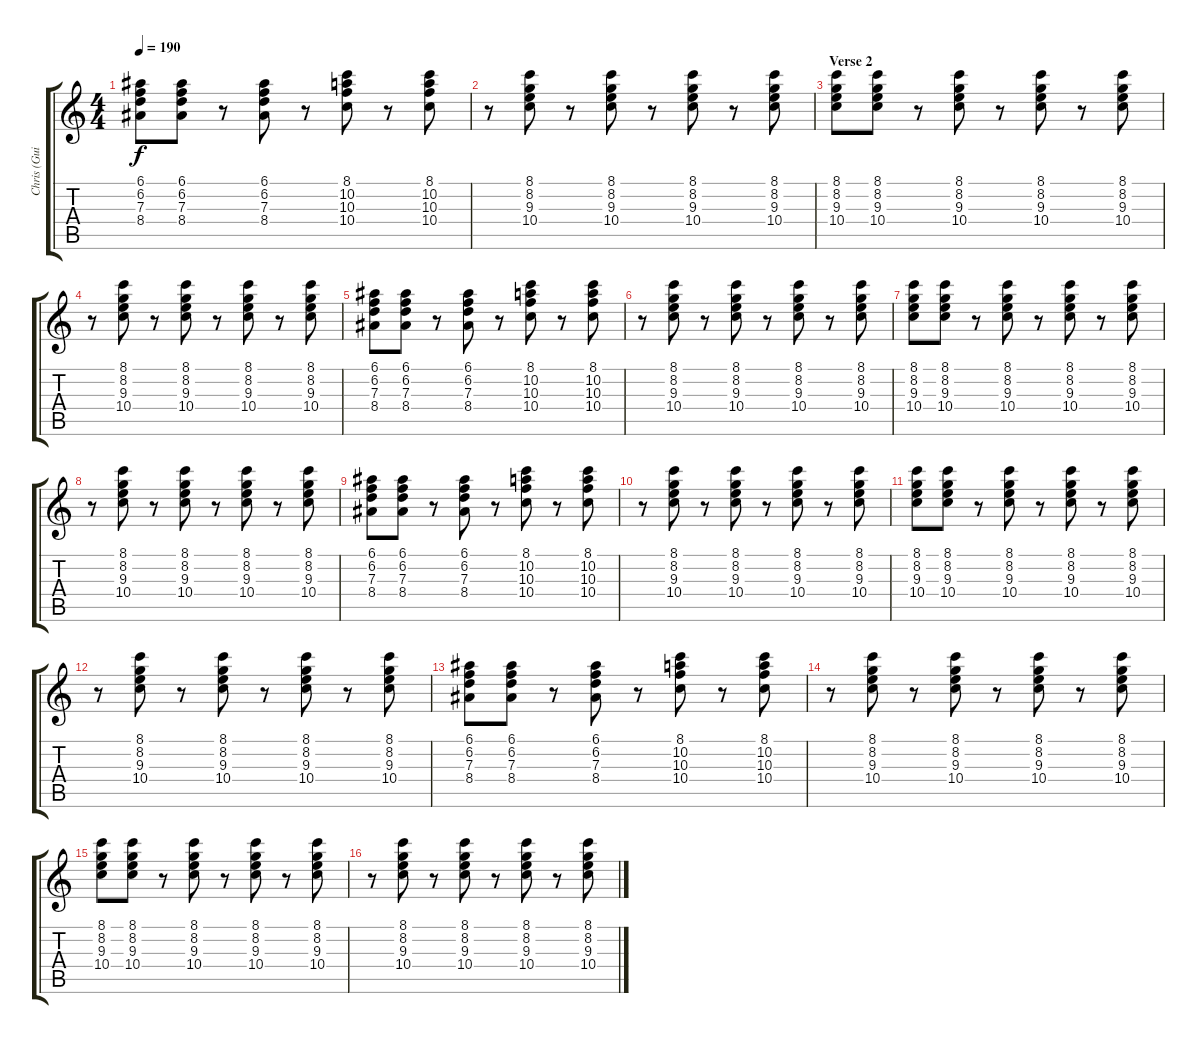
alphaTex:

\track ("Chris (Guitar)" "Chris (Gui") {instrument electricguitarclean}
\staff {score tabs}
\tuning (E4 B3 G3 D3 A2 E2) {hide}
\ts (4 4)
\tempo 190
\clef g2
\ks c
(6.1 6.2 7.3 8.4).8{dy f} (6.1 6.2 7.3 8.4).8 r.8 (6.1 6.2 7.3 8.4).8 r.8 (8.1 10.2 10.3 10.4).8 r.8 (8.1 10.2 10.3 10.4).8 |
r.8 (8.1 8.2 9.3 10.4).8 r.8 (8.1 8.2 9.3 10.4).8 r.8 (8.1 8.2 9.3 10.4).8 r.8 (8.1 8.2 9.3 10.4).8 |
\section ("" "Verse 2")
(8.1 8.2 9.3 10.4).8 (8.1 8.2 9.3 10.4).8 r.8 (8.1 8.2 9.3 10.4).8 r.8 (8.1 8.2 9.3 10.4).8 r.8 (8.1 8.2 9.3 10.4).8 |
r.8 (8.1 8.2 9.3 10.4).8 r.8 (8.1 8.2 9.3 10.4).8 r.8 (8.1 8.2 9.3 10.4).8 r.8 (8.1 8.2 9.3 10.4).8 |
(6.1 6.2 7.3 8.4).8 (6.1 6.2 7.3 8.4).8 r.8 (6.1 6.2 7.3 8.4).8 r.8 (8.1 10.2 10.3 10.4).8 r.8 (8.1 10.2 10.3 10.4).8 |
r.8 (8.1 8.2 9.3 10.4).8 r.8 (8.1 8.2 9.3 10.4).8 r.8 (8.1 8.2 9.3 10.4).8 r.8 (8.1 8.2 9.3 10.4).8 |
(8.1 8.2 9.3 10.4).8 (8.1 8.2 9.3 10.4).8 r.8 (8.1 8.2 9.3 10.4).8 r.8 (8.1 8.2 9.3 10.4).8 r.8 (8.1 8.2 9.3 10.4).8 |
r.8 (8.1 8.2 9.3 10.4).8 r.8 (8.1 8.2 9.3 10.4).8 r.8 (8.1 8.2 9.3 10.4).8 r.8 (8.1 8.2 9.3 10.4).8 |
(6.1 6.2 7.3 8.4).8 (6.1 6.2 7.3 8.4).8 r.8 (6.1 6.2 7.3 8.4).8 r.8 (8.1 10.2 10.3 10.4).8 r.8 (8.1 10.2 10.3 10.4).8 |
r.8 (8.1 8.2 9.3 10.4).8 r.8 (8.1 8.2 9.3 10.4).8 r.8 (8.1 8.2 9.3 10.4).8 r.8 (8.1 8.2 9.3 10.4).8 |
(8.1 8.2 9.3 10.4).8 (8.1 8.2 9.3 10.4).8 r.8 (8.1 8.2 9.3 10.4).8 r.8 (8.1 8.2 9.3 10.4).8 r.8 (8.1 8.2 9.3 10.4).8 |
r.8 (8.1 8.2 9.3 10.4).8 r.8 (8.1 8.2 9.3 10.4).8 r.8 (8.1 8.2 9.3 10.4).8 r.8 (8.1 8.2 9.3 10.4).8 |
(6.1 6.2 7.3 8.4).8 (6.1 6.2 7.3 8.4).8 r.8 (6.1 6.2 7.3 8.4).8 r.8 (8.1 10.2 10.3 10.4).8 r.8 (8.1 10.2 10.3 10.4).8 |
r.8 (8.1 8.2 9.3 10.4).8 r.8 (8.1 8.2 9.3 10.4).8 r.8 (8.1 8.2 9.3 10.4).8 r.8 (8.1 8.2 9.3 10.4).8 |
(8.1 8.2 9.3 10.4).8 (8.1 8.2 9.3 10.4).8 r.8 (8.1 8.2 9.3 10.4).8 r.8 (8.1 8.2 9.3 10.4).8 r.8 (8.1 8.2 9.3 10.4).8 |
r.8 (8.1 8.2 9.3 10.4).8 r.8 (8.1 8.2 9.3 10.4).8 r.8 (8.1 8.2 9.3 10.4).8 r.8 (8.1 8.2 9.3 10.4).8
